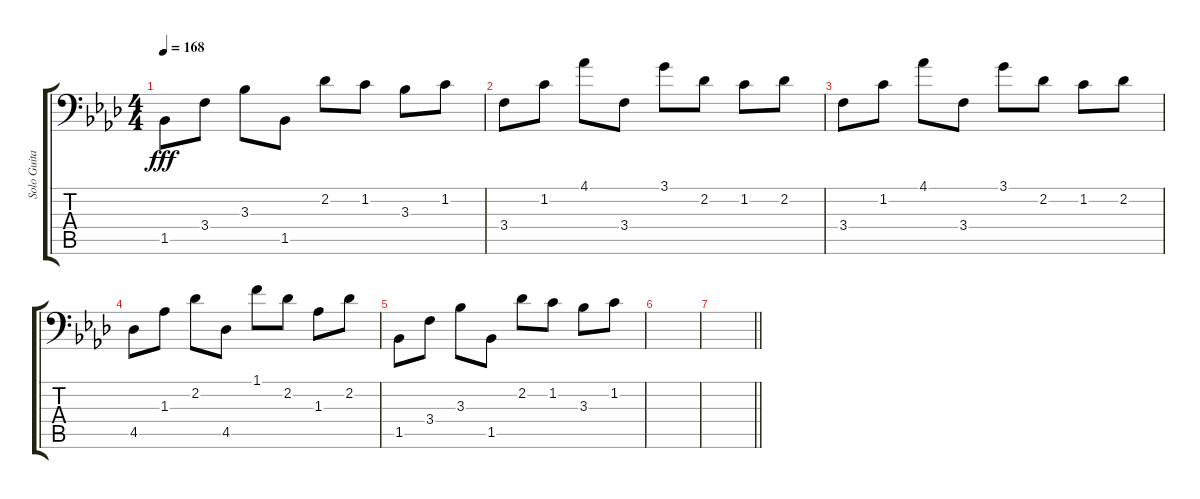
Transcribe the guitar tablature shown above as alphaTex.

\track ("Solo Guitar(-octave effect)" "Solo Guita") {instrument distortionguitar}
\staff {score tabs}
\tuning (E3 B2 G2 D2 A1 E1) {hide}
\ts (4 4)
\tempo 168
\clef f4
\ks fminor
1.5.8{dy fff} 3.4.8 3.3.8 1.5.8 2.2.8 1.2.8 3.3.8 1.2.8 |
3.4.8 1.2.8 4.1.8 3.4.8 3.1.8 2.2.8 1.2.8 2.2.8 |
3.4.8 1.2.8 4.1.8 3.4.8 3.1.8 2.2.8 1.2.8 2.2.8 |
4.5.8 1.3.8 2.2.8 4.5.8 1.1.8 2.2.8 1.3.8 2.2.8 |
1.5.8 3.4.8 3.3.8 1.5.8 2.2.8 1.2.8 3.3.8 1.2.8 |
|
\barLineRight lightlight
